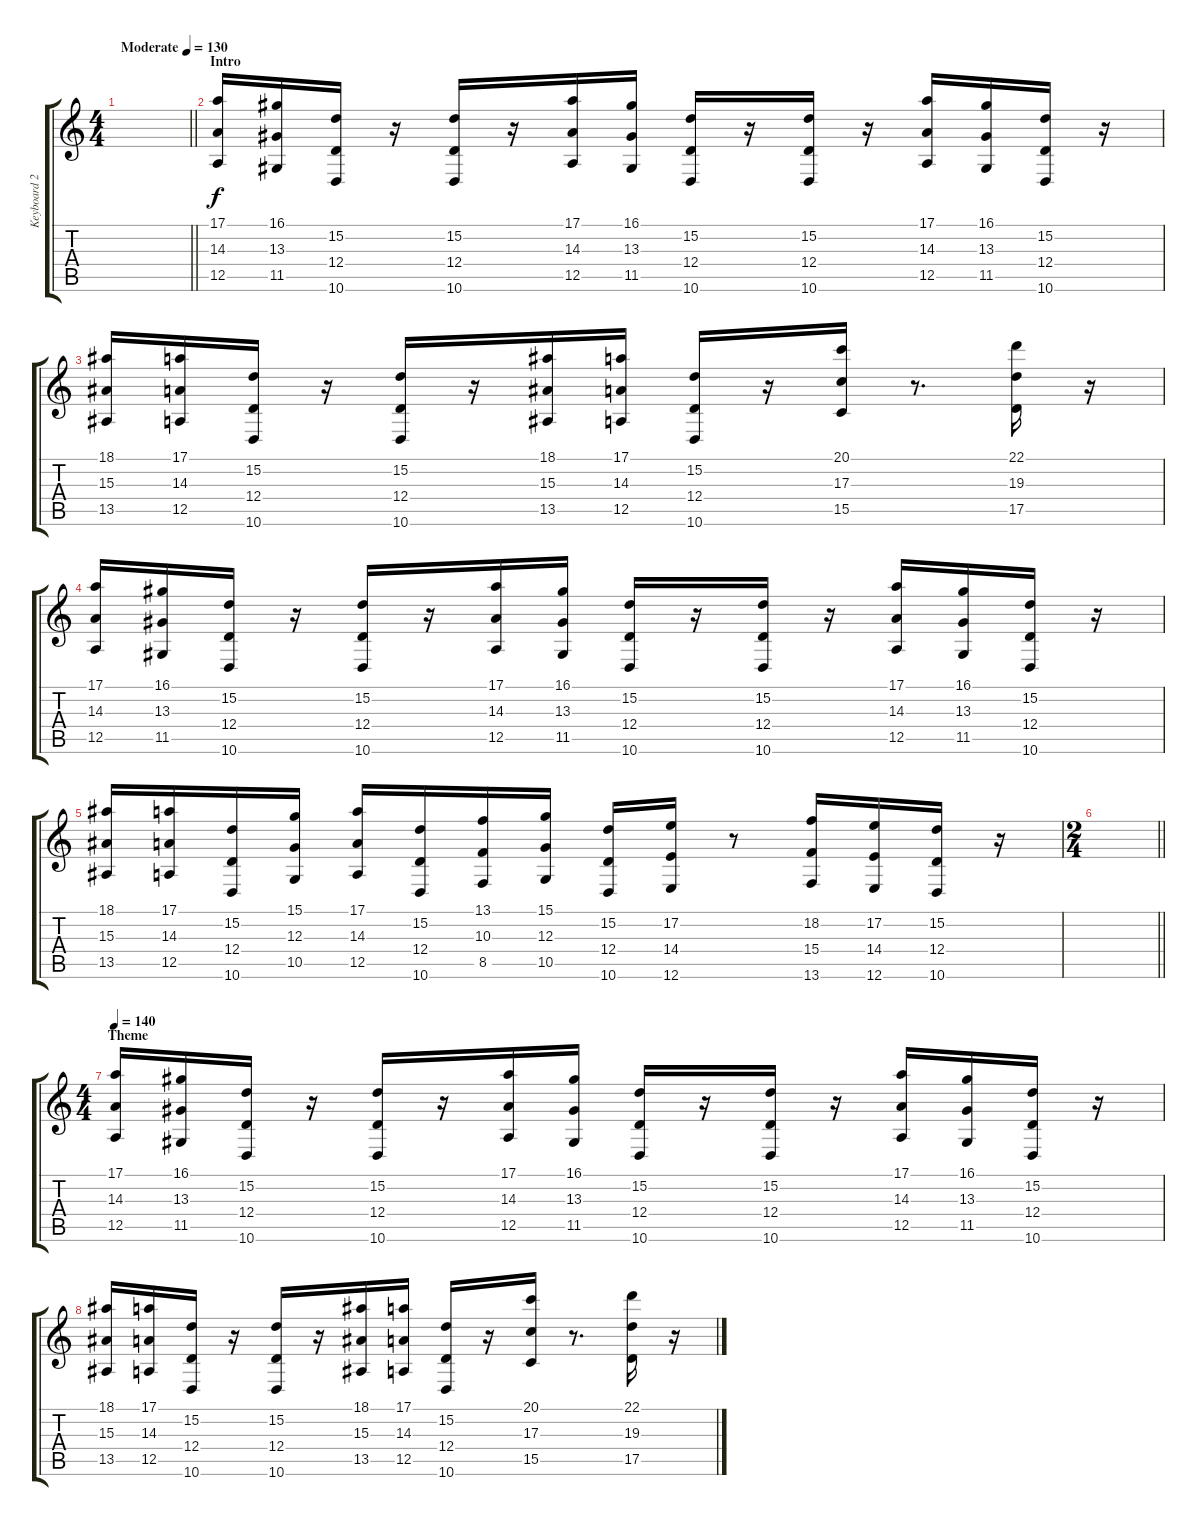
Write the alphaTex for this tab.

\track ("Keyboard 2" "Keyboard 2") {instrument pad4choir}
\staff {score tabs}
\tuning (E4 B3 G3 D3 A2 E2) {hide}
\ts (4 4)
\tempo (130 "Moderate")
\clef g2
\barLineRight lightlight
\ks c
|
\section ("" "Intro")
(17.1 14.3 12.5).16{volume 10} (16.1 13.3 11.5).16 (15.2 12.4 10.6).16 r.16 (15.2 12.4 10.6).16 r.16 (17.1 14.3 12.5).16 (16.1 13.3 11.5).16 (15.2 12.4 10.6).16 r.16 (15.2 12.4 10.6).16 r.16 (17.1 14.3 12.5).16 (16.1 13.3 11.5).16 (15.2 12.4 10.6).16 r.16 |
(18.1 15.3 13.5).16 (17.1 14.3 12.5).16 (15.2 12.4 10.6).16 r.16 (15.2 12.4 10.6).16 r.16 (18.1 15.3 13.5).16 (17.1 14.3 12.5).16 (15.2 12.4 10.6).16 r.16 (20.1 17.3 15.5).16 r.8{d} (22.1 19.3 17.5).16 r.16 |
(17.1 14.3 12.5).16 (16.1 13.3 11.5).16 (15.2 12.4 10.6).16 r.16 (15.2 12.4 10.6).16 r.16 (17.1 14.3 12.5).16 (16.1 13.3 11.5).16 (15.2 12.4 10.6).16 r.16 (15.2 12.4 10.6).16 r.16 (17.1 14.3 12.5).16 (16.1 13.3 11.5).16 (15.2 12.4 10.6).16 r.16 |
(18.1 15.3 13.5).16 (17.1 14.3 12.5).16 (15.2 12.4 10.6).16 (15.1 12.3 10.5).16 (17.1 14.3 12.5).16 (15.2 12.4 10.6).16 (13.1 10.3 8.5).16 (15.1 12.3 10.5).16 (15.2 12.4 10.6).16 (17.2 14.4 12.6).16 r.8 (18.2 15.4 13.6).16 (17.2 14.4 12.6).16 (15.2 12.4 10.6).16 r.16 |
\ts (2 4)
\barLineRight lightlight
|
\ts (4 4)
\section ("" "Theme")
\tempo 140
(17.1 14.3 12.5).16 (16.1 13.3 11.5).16 (15.2 12.4 10.6).16 r.16 (15.2 12.4 10.6).16 r.16 (17.1 14.3 12.5).16 (16.1 13.3 11.5).16 (15.2 12.4 10.6).16 r.16 (15.2 12.4 10.6).16 r.16 (17.1 14.3 12.5).16 (16.1 13.3 11.5).16 (15.2 12.4 10.6).16 r.16 |
(18.1 15.3 13.5).16 (17.1 14.3 12.5).16 (15.2 12.4 10.6).16 r.16 (15.2 12.4 10.6).16 r.16 (18.1 15.3 13.5).16 (17.1 14.3 12.5).16 (15.2 12.4 10.6).16 r.16 (20.1 17.3 15.5).16 r.8{d} (22.1 19.3 17.5).16 r.16
